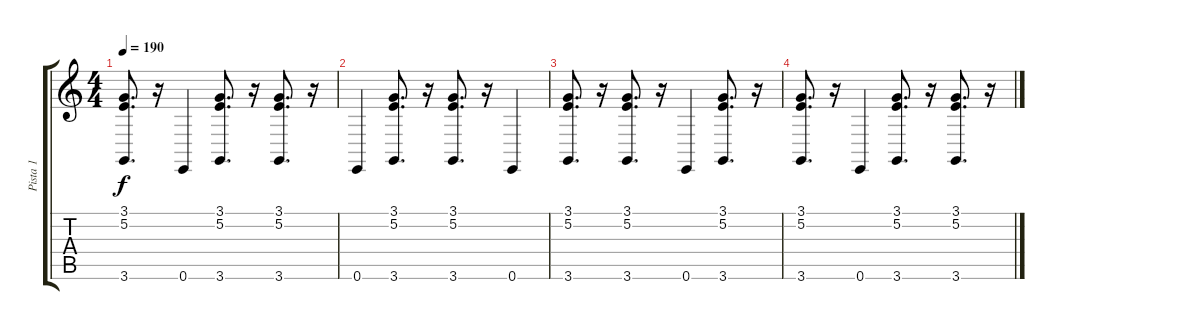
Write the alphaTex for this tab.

\track ("Pista 1" "Pista 1") {instrument acousticgrandpiano}
\staff {score tabs}
\tuning (E4 B3 G3 D3 A2 E2) {hide}
\ts (4 4)
\tempo 190
\clef g2
\ks c
(3.1 5.2 3.6).8{d dy f} r.16 0.6.4 (3.1 5.2 3.6).8{d} r.16 (3.1 5.2 3.6).8{d} r.16 |
0.6.4 (3.1 5.2 3.6).8{d} r.16 (3.1 5.2 3.6).8{d} r.16 0.6.4 |
(3.1 5.2 3.6).8{d} r.16 (3.1 5.2 3.6).8{d} r.16 0.6.4 (3.1 5.2 3.6).8{d} r.16 |
(3.1 5.2 3.6).8{d} r.16 0.6.4 (3.1 5.2 3.6).8{d} r.16 (3.1 5.2 3.6).8{d} r.16
